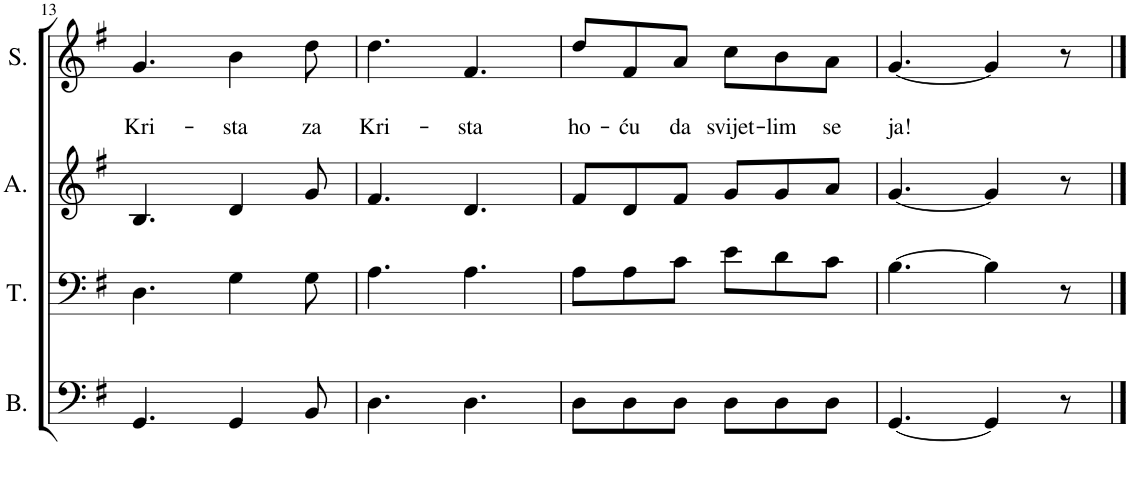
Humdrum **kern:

**kern	**kern	**kern	**kern	**text	**text
*part4	*part3	*part2	*part1	*part1	*part1
*staff4	*staff3	*staff2	*staff1	*staff1	*staff1
*I"Bass	*I"Tenor	*I"Alto	*I"Soprano	*	*
*I'B.	*I'T.	*I'A.	*I'S.	*	*
!!LO:PB:g=z
*clefF4	*clefF4	*clefG2	*clefG2	*	*
*k[f#]	*k[f#]	*k[f#]	*k[f#]	*	*
*M6/8	*M6/8	*M6/8	*M6/8	*	*
=13	=13	=13	=13	=13	=13
!	!	!	!	!	!LO:LY:b
4.GG/	4.D\	4.B/	4.g/	.	Kri-
!	!	!	!	!	!LO:LY:b
4GG/	4G\	4d/	4b\	.	-sta
!	!	!	!	!	!LO:LY:b
8BB/	8G\	8g/	8dd\	.	za
=14	=14	=14	=14	=14	=14
!	!	!	!	!	!LO:LY:b
4.D\	4.A\	4.f#/	4.dd\	.	Kri-
!	!	!	!	!	!LO:LY:b
4.D\	4.A\	4.d/	4.f#/	.	-sta
=15	=15	=15	=15	=15	=15
!	!	!	!	!	!LO:LY:b
8D\L	8A\L	8f#/L	8dd/L	.	ho-
!	!	!	!	!	!LO:LY:b
8D\	8A\	8d/	8f#/	.	-ću
!	!	!	!	!	!LO:LY:b
8D\J	8c\J	8f#/J	8a/J	.	da
!	!	!	!	!	!LO:LY:b
8D\L	8e\L	8g/L	8cc\L	.	svijet-
!	!	!	!	!	!LO:LY:b
8D\	8d\	8g/	8b\	.	-lim
!	!	!	!	!	!LO:LY:b
8D\J	8c\J	8a/J	8a\J	.	se
=16	=16	=16	=16	=16	=16
!	!	!	!	!	!LO:LY:b
[4.GG/	[4.B\	[4.g/	[4.g/	.	ja!
4GG/]	4B\]	4g/]	4g/]	.	.
8r	8r	8r	8r	.	.
==	==	==	==	==	==
*-	*-	*-	*-	*-	*-
